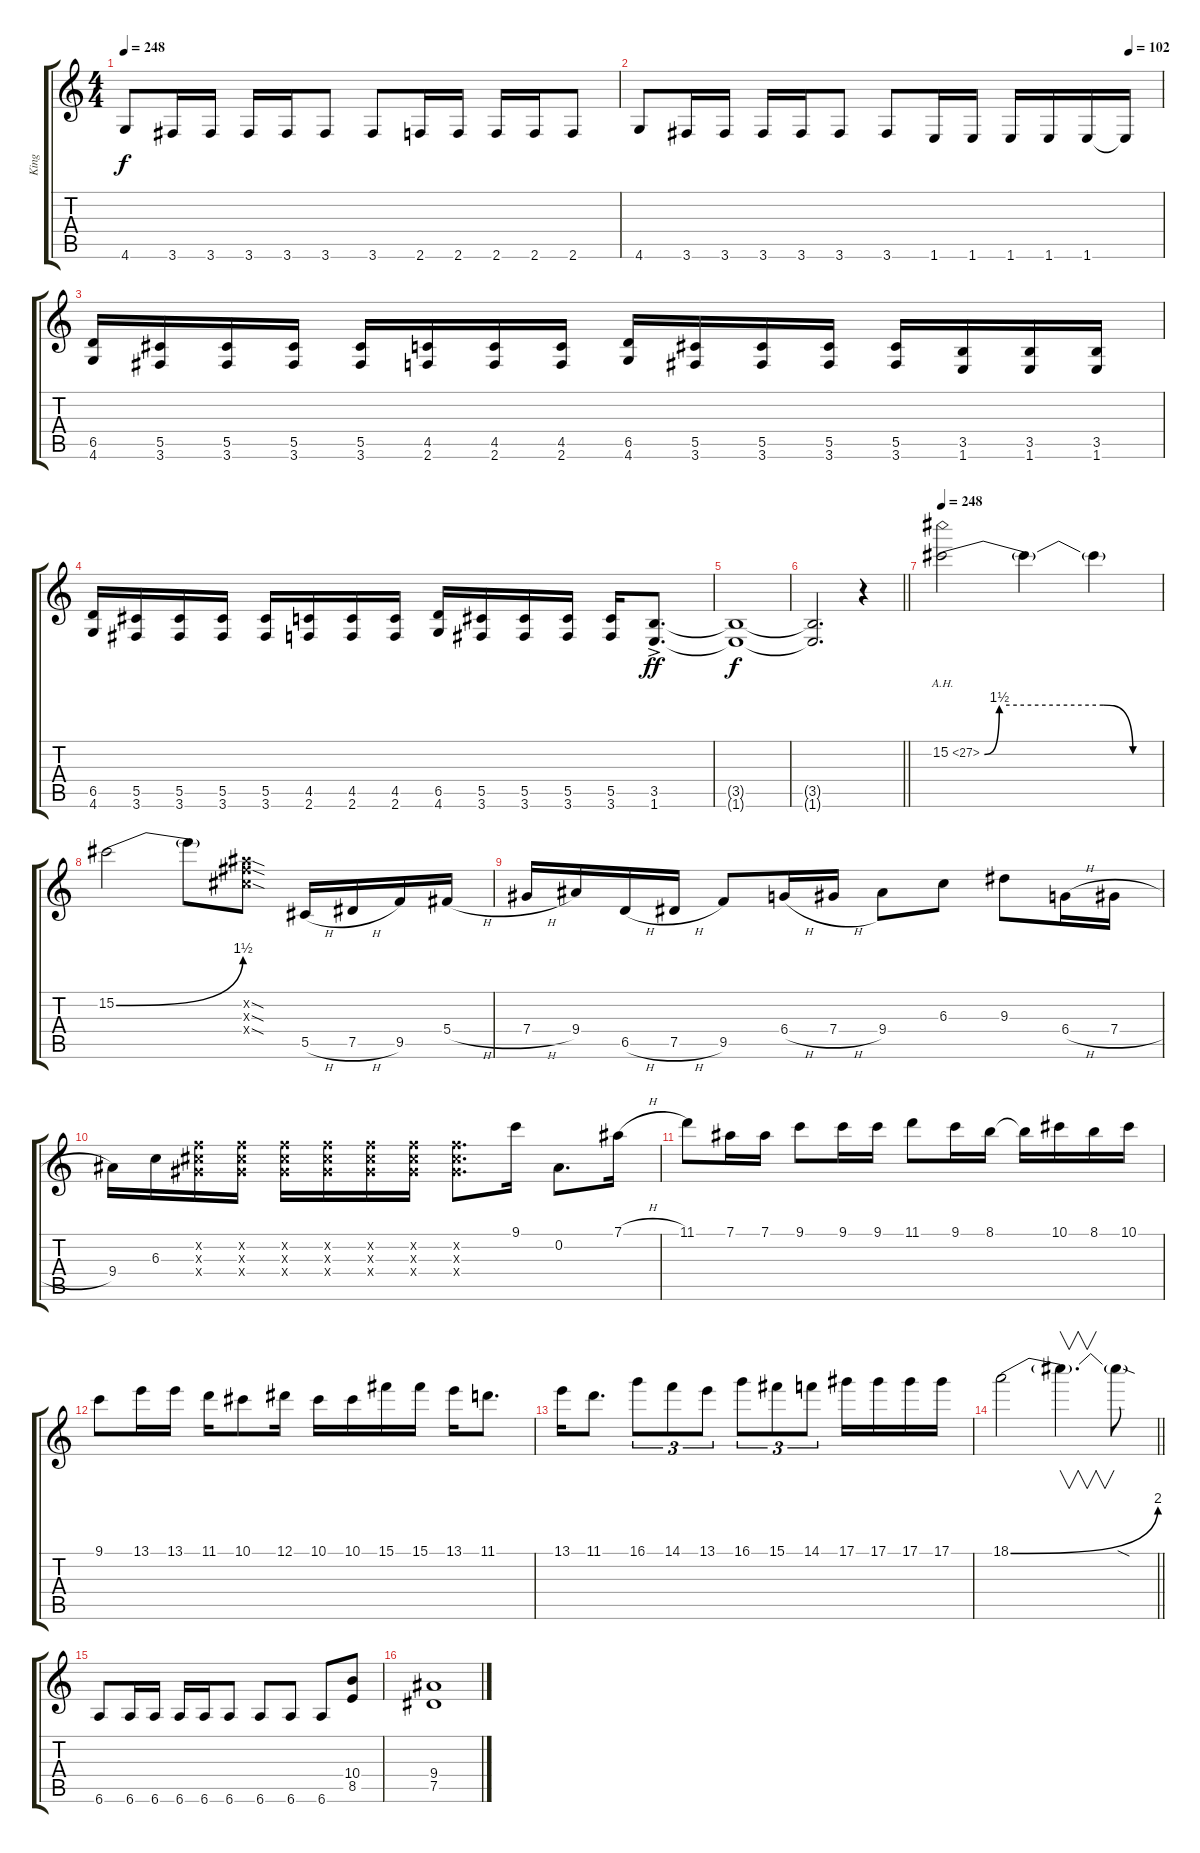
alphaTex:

\track ("King" "King") {instrument distortionguitar}
\staff {score tabs}
\tuning (Eb4 Bb3 Gb3 Db3 Ab2 Eb2) {hide}
\ts (4 4)
\tempo 248
\clef g2
\ks c
4.6.8{dy f} 3.6.16 3.6.16 3.6.16 3.6.16 3.6.8 3.6.8 2.6.16 2.6.16 2.6.16 2.6.16 2.6.8 |
\tempo (102 0.9375)
4.6.8 3.6.16 3.6.16 3.6.16 3.6.16 3.6.8 3.6.8 1.6.16 1.6.16 1.6.16 1.6.16 1.6.16 1.6{t}.16 |
(6.5 4.6).16 (5.5 3.6).16 (5.5 3.6).16 (5.5 3.6).16 (5.5 3.6).16 (4.5 2.6).16 (4.5 2.6).16 (4.5 2.6).16 (6.5 4.6).16 (5.5 3.6).16 (5.5 3.6).16 (5.5 3.6).16 (5.5 3.6).16 (3.5 1.6).16 (3.5 1.6).16 (3.5 1.6).16 |
(6.5 4.6).16 (5.5 3.6).16 (5.5 3.6).16 (5.5 3.6).16 (5.5 3.6).16 (4.5 2.6).16 (4.5 2.6).16 (4.5 2.6).16 (6.5 4.6).16 (5.5 3.6).16 (5.5 3.6).16 (5.5 3.6).16 (5.5 3.6).16 (3.5{ac} 1.6{ac}).8{d dy ff} |
(3.5{t} 1.6{t}).1{dy f} |
\barLineRight lightlight
(3.5{t} 1.6{t}).2{d} r.4 |
\tempo 248
15.2{be (custom 0 0 5 6 40 6 50 0 60 0) ah 12}.2 15.2{t}.4 15.2{t}.4 |
15.2{be (bend 0 0 60 6)}.2 15.2{t}.8 (12.2{sod x} 12.3{sod x} 12.4{sod x}).8 5.5{h}.16 7.5{h}.16 9.5.16 5.4{h}.16 |
7.4{h}.16 9.4.16 6.5{h}.16 7.5{h}.16 9.5.8 6.4{h}.16 7.4{h}.16 9.4.8 6.3.8 9.3.8 6.4{h}.16 7.4{h}.16 |
9.4.16 6.3.16 (7.2{x} 7.3{x} 7.4{x}).16 (7.2{x} 7.3{x} 7.4{x}).16 (7.2{x} 7.3{x} 7.4{x}).16 (7.2{x} 7.3{x} 7.4{x}).16 (7.2{x} 7.3{x} 7.4{x}).16 (7.2{x} 7.3{x} 7.4{x}).16 (7.2{x} 7.3{x} 7.4{x}).8{d} 9.1.16 0.2.8{d} 7.1{h}.16 |
11.1.8 7.1.16 7.1.16 9.1.8 9.1.16 9.1.16 11.1.8 9.1.16 8.1.16 8.1{t}.16 10.1.16 8.1.16 10.1.16 |
9.1.8 13.1.16 13.1.16 11.1.16 10.1.8 12.1.16 10.1.16 10.1.16 15.1.16 15.1.16 13.1.16 11.1.8{d} |
13.1.16 11.1.8{d} 16.1.8{tu (3 2)} 14.1.8{tu (3 2)} 13.1.8{tu (3 2)} 16.1.8{tu (3 2)} 15.1.8{tu (3 2)} 14.1.8{tu (3 2)} 17.1.16 17.1.16 17.1.16 17.1.16 |
\barLineRight lightlight
18.1{be (bend 0 0 60 8)}.2 18.1{t}.4{v d} 18.1{sod t}.8 |
6.6.8 6.6.16 6.6.16 6.6.16 6.6.16 6.6.8 6.6.8 6.6.8 6.6.8 (10.4 8.5).8 |
(9.4 7.5).1
